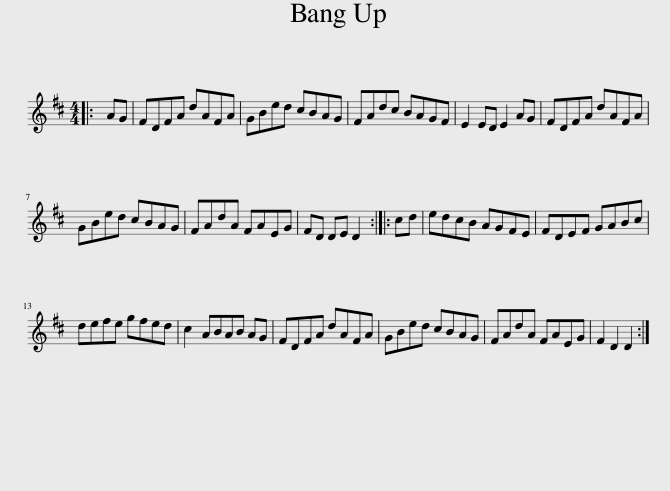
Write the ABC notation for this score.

X:1
L:1/8
M:4/4
I:linebreak $
K:D
V:1 treble
V:1
|: AG | FDFA dAFA | GBed cBAG | FAdc BAGF | E2 ED E2 AG | %5
 FDFA dAFA |$ GBed cBAG | FAdA FAEG | FD DE D2 :: cd | %10
 edcB AGFE | FDEF GABc |$ defe gfed | c2 ABAB AG | FDFA dAFA | %15
 GBed cBAG | FAdA FAEG | F2 D2 D2 :| %18
